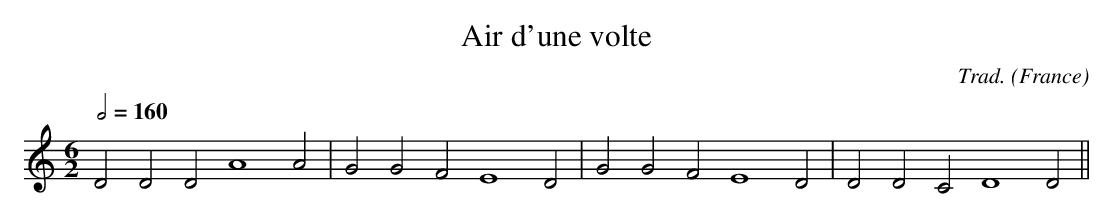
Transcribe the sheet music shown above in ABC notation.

X:1
T:Air d'une volte
C:Trad.
O:France
M:6/2
L:1/2
Q:1/2=160
K:C
DDD A2A | GGF E2D | GGF E2D | DDC D2D ||
